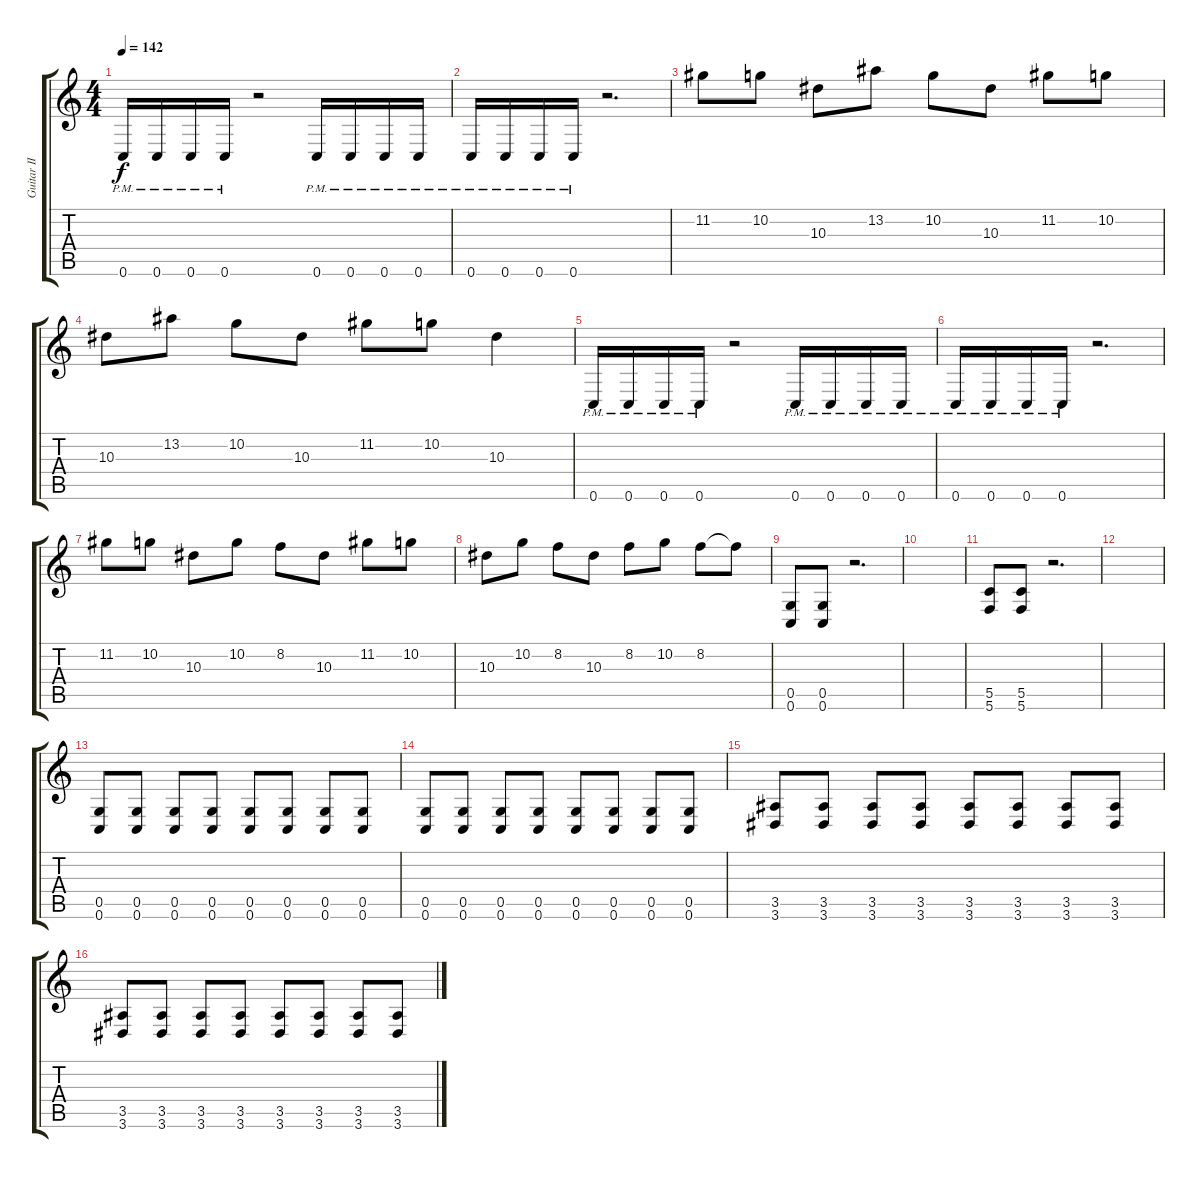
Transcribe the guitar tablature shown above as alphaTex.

\track ("Guitar II" "Guitar II") {instrument overdrivenguitar}
\staff {score tabs}
\tuning (D4 A3 F3 C3 G2 C2) {hide}
\ts (4 4)
\tempo 142
\clef g2
\ks c
0.6{pm}.16{dy f} 0.6{pm}.16 0.6{pm}.16 0.6{pm}.16 r.2 0.6{pm}.16 0.6{pm}.16 0.6{pm}.16 0.6{pm}.16 |
0.6{pm}.16 0.6{pm}.16 0.6{pm}.16 0.6{pm}.16 r.2{d} |
11.2.8 10.2.8 10.3.8 13.2.8 10.2.8 10.3.8 11.2.8 10.2.8 |
10.3.8 13.2.8 10.2.8 10.3.8 11.2.8 10.2.8 10.3.4 |
0.6{pm}.16 0.6{pm}.16 0.6{pm}.16 0.6{pm}.16 r.2 0.6{pm}.16 0.6{pm}.16 0.6{pm}.16 0.6{pm}.16 |
0.6{pm}.16 0.6{pm}.16 0.6{pm}.16 0.6{pm}.16 r.2{d} |
11.2.8 10.2.8 10.3.8 10.2.8 8.2.8 10.3.8 11.2.8 10.2.8 |
10.3.8 10.2.8 8.2.8 10.3.8 8.2.8 10.2.8 8.2.8 8.2{t}.8 |
(0.5 0.6).8 (0.5 0.6).8 r.2{d} |
|
(5.5 5.6).8 (5.5 5.6).8 r.2{d} |
|
(0.5 0.6).8 (0.5 0.6).8 (0.5 0.6).8 (0.5 0.6).8 (0.5 0.6).8 (0.5 0.6).8 (0.5 0.6).8 (0.5 0.6).8 |
(0.5 0.6).8 (0.5 0.6).8 (0.5 0.6).8 (0.5 0.6).8 (0.5 0.6).8 (0.5 0.6).8 (0.5 0.6).8 (0.5 0.6).8 |
(3.5 3.6).8 (3.5 3.6).8 (3.5 3.6).8 (3.5 3.6).8 (3.5 3.6).8 (3.5 3.6).8 (3.5 3.6).8 (3.5 3.6).8 |
(3.5 3.6).8 (3.5 3.6).8 (3.5 3.6).8 (3.5 3.6).8 (3.5 3.6).8 (3.5 3.6).8 (3.5 3.6).8 (3.5 3.6).8
